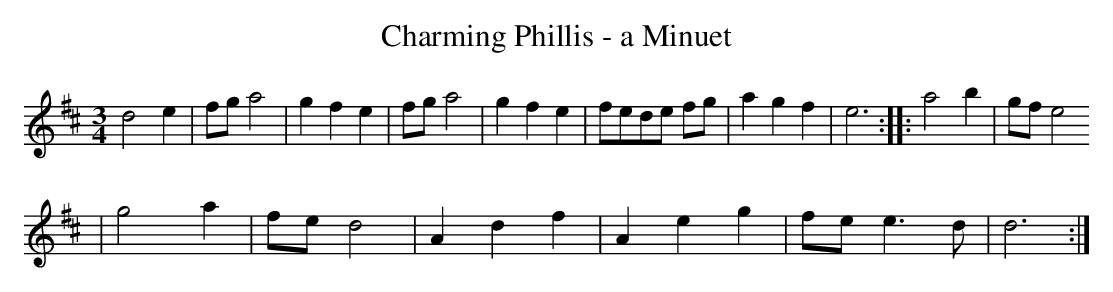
X:1
T:Charming Phillis - a Minuet
M:3/4
L:1/4
K:D
d2e|f/2g/2a2|gfe|f/2g/2a2|gfe|f/2e/2d/2e/2 f/2g/2|agf|e3:|:a2b|g/2f/2 e2
|g2 a|f/2e/2 d2|Adf|Aeg|f/2e/2e>d|d3:|
